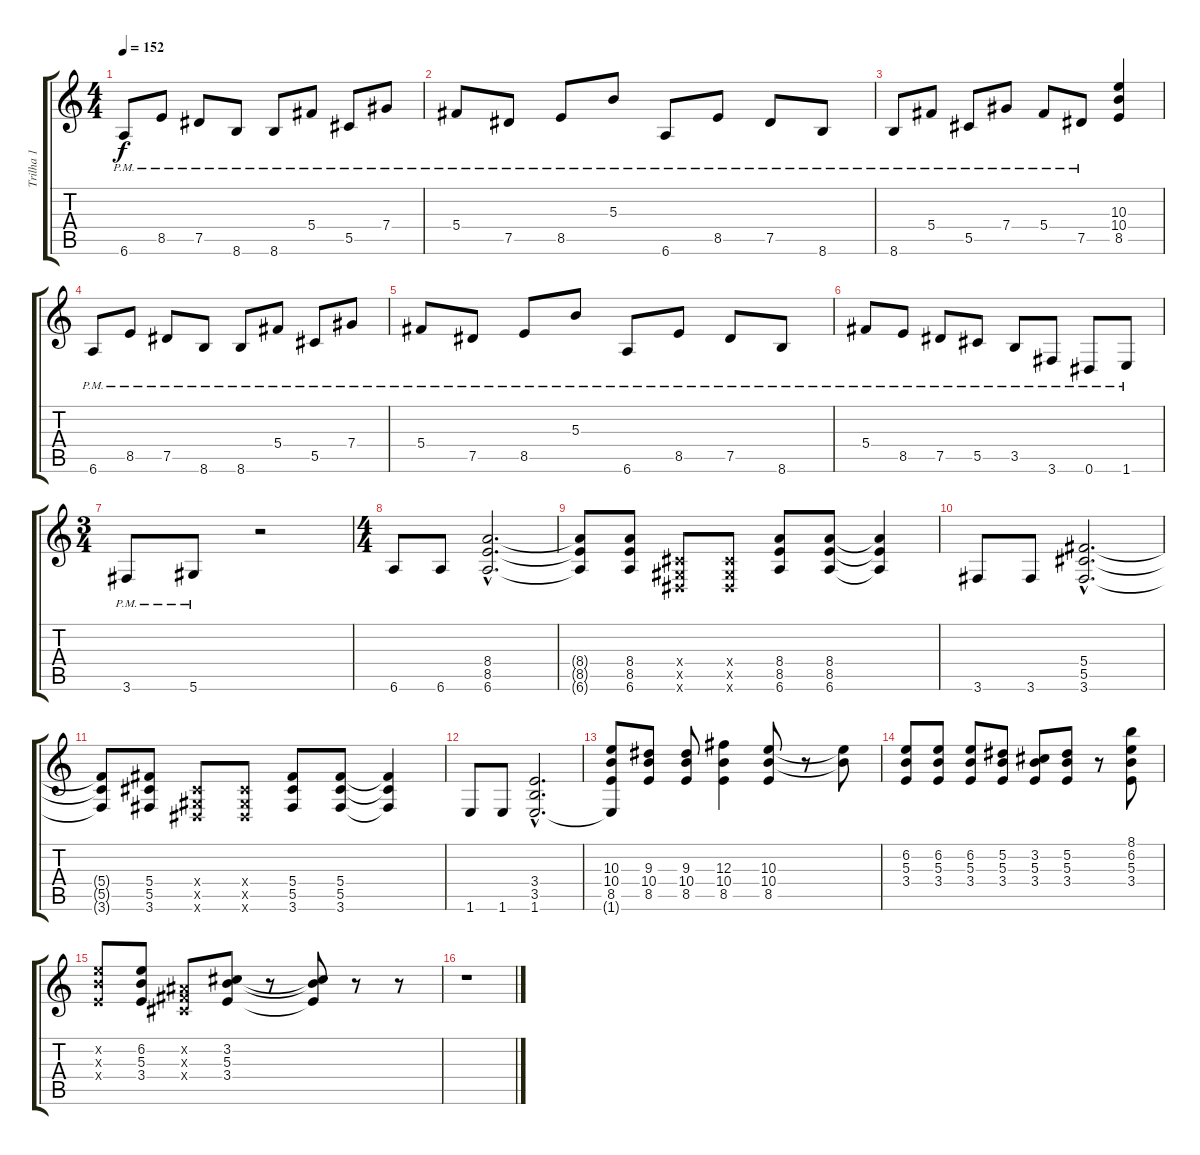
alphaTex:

\track ("Trilha 1" "Trilha 1") {instrument electricguitarmuted}
\staff {score tabs}
\tuning (Eb4 Bb3 Gb3 Db3 Ab2 Eb2) {hide}
\ts (4 4)
\tempo 152
\clef g2
\ks c
6.6{pm}.8{dy f} 8.5{pm}.8 7.5{pm}.8 8.6{pm}.8 8.6{pm}.8 5.4{pm}.8 5.5{pm}.8 7.4{pm}.8 |
5.4{pm}.8 7.5{pm}.8 8.5{pm}.8 5.3{pm}.8 6.6{pm}.8 8.5{pm}.8 7.5{pm}.8 8.6{pm}.8 |
8.6{pm}.8 5.4{pm}.8 5.5{pm}.8 7.4{pm}.8 5.4{pm}.8 7.5{pm}.8 (10.3 10.4 8.5).4 |
6.6{pm}.8 8.5{pm}.8 7.5{pm}.8 8.6{pm}.8 8.6{pm}.8 5.4{pm}.8 5.5{pm}.8 7.4{pm}.8 |
5.4{pm}.8 7.5{pm}.8 8.5{pm}.8 5.3{pm}.8 6.6{pm}.8 8.5{pm}.8 7.5{pm}.8 8.6{pm}.8 |
5.4{pm}.8 8.5{pm}.8 7.5{pm}.8 5.5{pm}.8 3.5{pm}.8 3.6{pm}.8 0.6{pm}.8 1.6{pm}.8 |
\ts (3 4)
3.6{pm}.8 5.6{pm}.8 r.2 |
\ts (4 4)
6.6.8 6.6.8 (8.4{hac} 8.5{hac} 6.6{hac}).2{d} |
(8.4{t} 8.5{t} 6.6{t}).8 (8.4 8.5 6.6).8 (0.4{x} 0.5{x} 0.6{x}).8 (0.4{x} 0.5{x} 0.6{x}).8 (8.4 8.5 6.6).8 (8.4 8.5 6.6).8 (8.4{t} 8.5{t} 6.6{t}).4 |
3.6.8 3.6.8 (5.4{hac} 5.5{hac} 3.6{hac}).2{d} |
(5.4{t} 5.5{t} 3.6{t}).8 (5.4 5.5 3.6).8 (0.4{x} 0.5{x} 0.6{x}).8 (0.4{x} 0.5{x} 0.6{x}).8 (5.4 5.5 3.6).8 (5.4 5.5 3.6).8 (5.4{t} 5.5{t} 3.6{t}).4 |
1.6.8 1.6.8 (3.4{hac} 3.5{hac} 1.6{hac}).2{d} |
(10.3 10.4 8.5 1.6{t}).8 (9.3 10.4 8.5).8 (9.3 10.4 8.5).8 (12.3 10.4 8.5).4 (10.3 10.4 8.5).8 r.8 (10.3{t} 10.4{t}).8 |
(6.2 5.3 3.4).8 (6.2 5.3 3.4).8 (6.2 5.3 3.4).8 (5.2 5.3 3.4).8 (3.2 5.3 3.4).8 (5.2 5.3 3.4).8 r.8 (8.1 6.2 5.3 3.4).8 |
(6.2{x} 5.3{x} 3.4{x}).8 (6.2 5.3 3.4).8 (0.2{x} 0.3{x} 0.4{x}).8 (3.2 5.3 3.4).8 r.8 (3.2{t} 5.3{t} 3.4{t}).8 r.8 r.8 |
r.1
